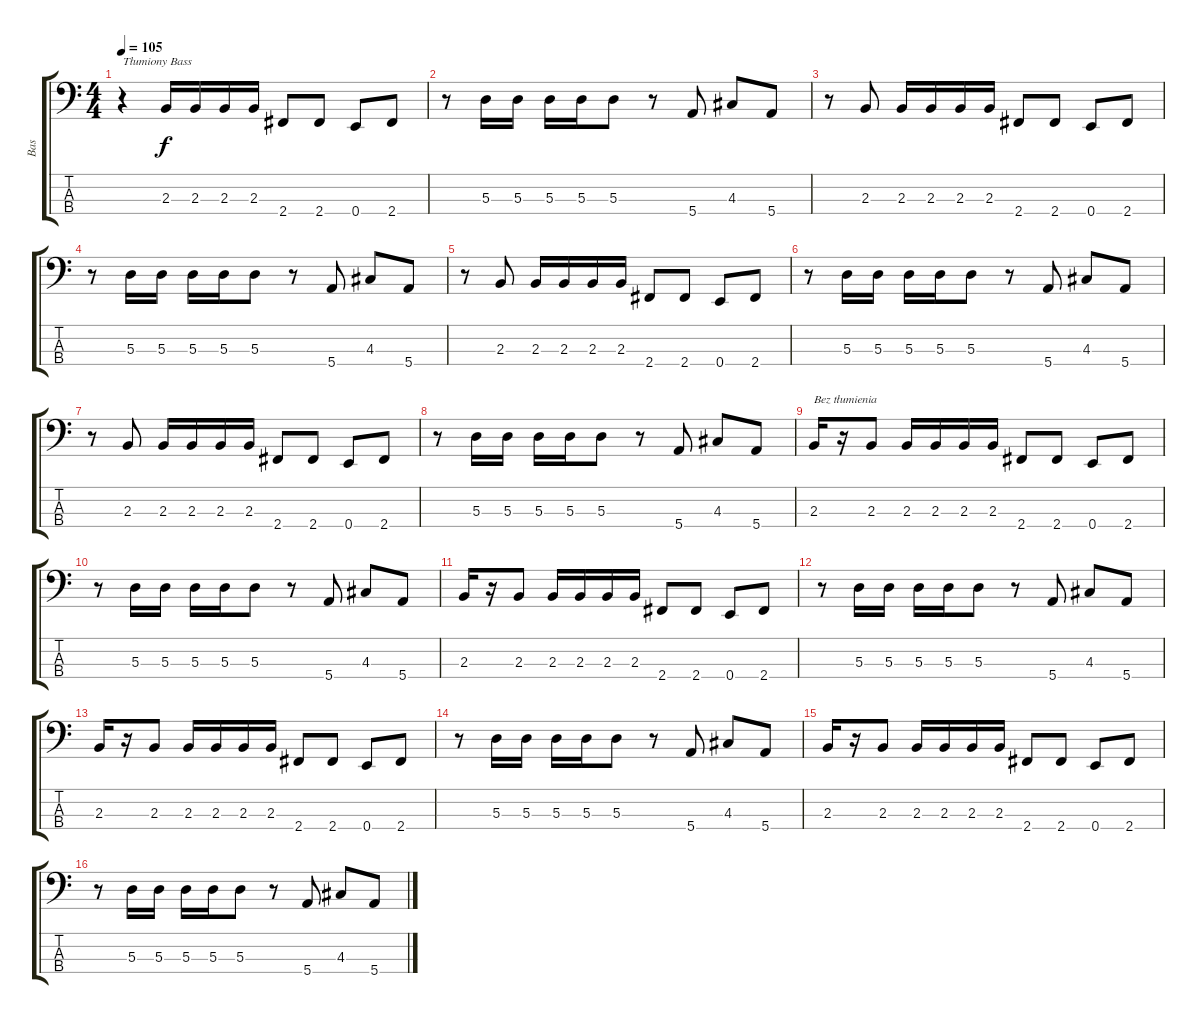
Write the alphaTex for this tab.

\track ("Bas" "Bas") {instrument electricbasspick}
\staff {score tabs}
\tuning (G2 D2 A1 E1) {hide}
\ts (4 4)
\tempo 105
\clef f4
\ks c
r.4{txt "Tłumiony Bass" dy f instrument electricguitarmuted} 2.3.16 2.3.16 2.3.16 2.3.16 2.4.8 2.4.8 0.4.8 2.4.8 |
r.8 5.3.16 5.3.16 5.3.16 5.3.16 5.3.8 r.8 5.4.8 4.3.8 5.4.8 |
r.8 2.3.8 2.3.16 2.3.16 2.3.16 2.3.16 2.4.8 2.4.8 0.4.8 2.4.8 |
r.8 5.3.16 5.3.16 5.3.16 5.3.16 5.3.8 r.8 5.4.8 4.3.8 5.4.8 |
r.8 2.3.8 2.3.16 2.3.16 2.3.16 2.3.16 2.4.8 2.4.8 0.4.8 2.4.8 |
r.8 5.3.16 5.3.16 5.3.16 5.3.16 5.3.8 r.8 5.4.8 4.3.8 5.4.8 |
r.8 2.3.8 2.3.16 2.3.16 2.3.16 2.3.16 2.4.8 2.4.8 0.4.8 2.4.8 |
r.8 5.3.16 5.3.16 5.3.16 5.3.16 5.3.8 r.8 5.4.8 4.3.8 5.4.8 |
2.3.16{txt "Bez tłumienia" instrument electricbasspick} r.16 2.3.8 2.3.16 2.3.16 2.3.16 2.3.16 2.4.8 2.4.8 0.4.8 2.4.8 |
r.8 5.3.16 5.3.16 5.3.16 5.3.16 5.3.8 r.8 5.4.8 4.3.8 5.4.8 |
2.3.16 r.16 2.3.8 2.3.16 2.3.16 2.3.16 2.3.16 2.4.8 2.4.8 0.4.8 2.4.8 |
r.8 5.3.16 5.3.16 5.3.16 5.3.16 5.3.8 r.8 5.4.8 4.3.8 5.4.8 |
2.3.16 r.16 2.3.8 2.3.16 2.3.16 2.3.16 2.3.16 2.4.8 2.4.8 0.4.8 2.4.8 |
r.8 5.3.16 5.3.16 5.3.16 5.3.16 5.3.8 r.8 5.4.8 4.3.8 5.4.8 |
2.3.16 r.16 2.3.8 2.3.16 2.3.16 2.3.16 2.3.16 2.4.8 2.4.8 0.4.8 2.4.8 |
r.8 5.3.16 5.3.16 5.3.16 5.3.16 5.3.8 r.8 5.4.8 4.3.8 5.4.8
